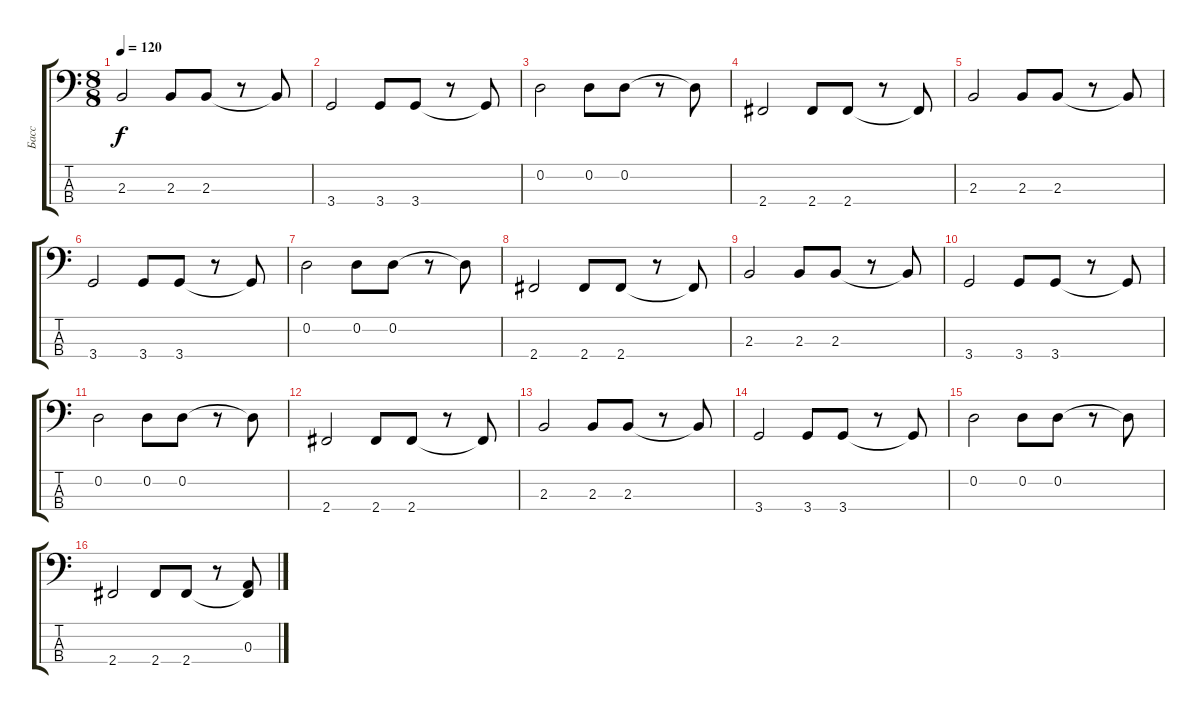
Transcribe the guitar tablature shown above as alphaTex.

\track ("Басс" "Басс") {instrument electricbassfinger}
\staff {score tabs}
\tuning (G2 D2 A1 E1) {hide}
\ts (8 8)
\tempo 120
\clef f4
\ks c
2.3.2{dy f} 2.3.8 2.3.8 r.8 2.3{t}.8 |
3.4.2 3.4.8 3.4.8 r.8 3.4{t}.8 |
0.2.2 0.2.8 0.2.8 r.8 0.2{t}.8 |
2.4.2 2.4.8 2.4.8 r.8 2.4{t}.8 |
2.3.2 2.3.8 2.3.8 r.8 2.3{t}.8 |
3.4.2 3.4.8 3.4.8 r.8 3.4{t}.8 |
0.2.2 0.2.8 0.2.8 r.8 0.2{t}.8 |
2.4.2 2.4.8 2.4.8 r.8 2.4{t}.8 |
2.3.2 2.3.8 2.3.8 r.8 2.3{t}.8 |
3.4.2 3.4.8 3.4.8 r.8 3.4{t}.8 |
0.2.2 0.2.8 0.2.8 r.8 0.2{t}.8 |
2.4.2 2.4.8 2.4.8 r.8 2.4{t}.8 |
2.3.2 2.3.8 2.3.8 r.8 2.3{t}.8 |
3.4.2 3.4.8 3.4.8 r.8 3.4{t}.8 |
0.2.2 0.2.8 0.2.8 r.8 0.2{t}.8 |
2.4.2 2.4.8 2.4.8 r.8 (0.3 2.4{t}).8
